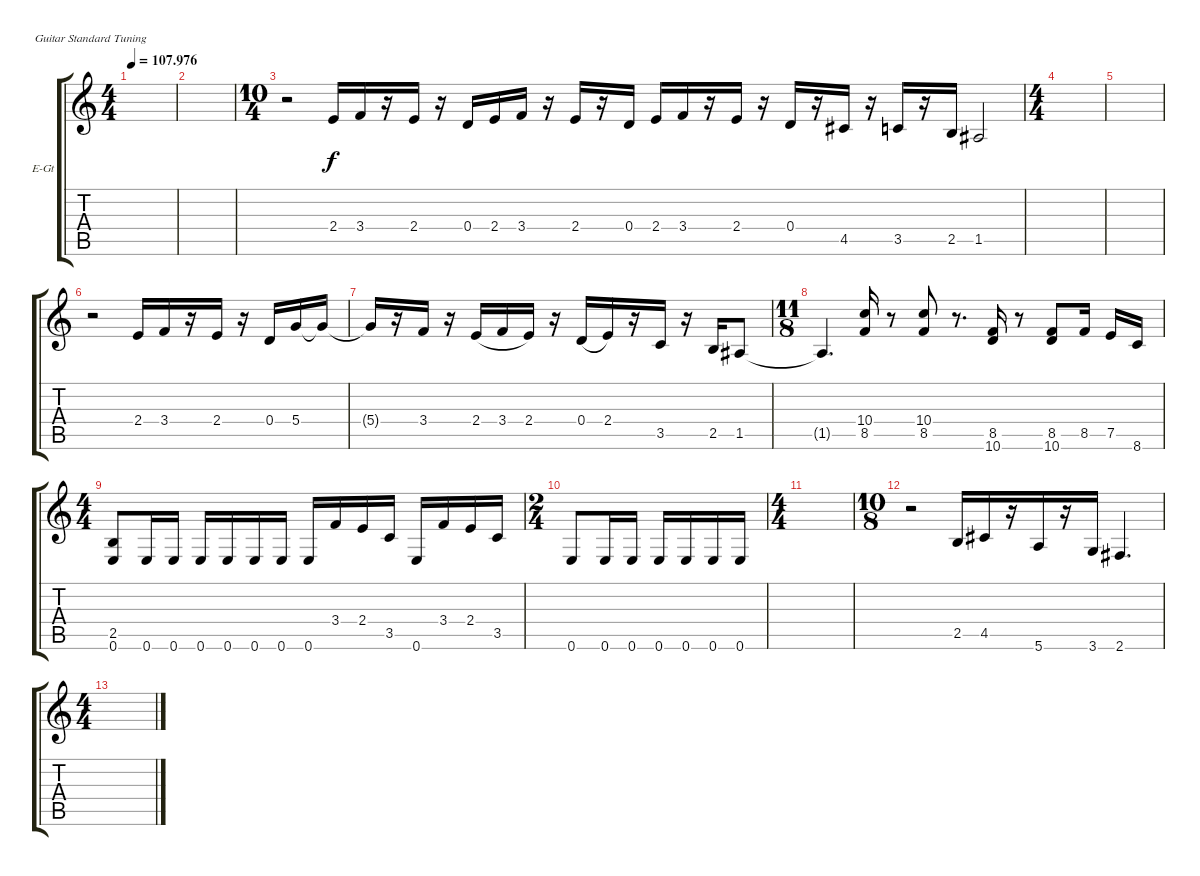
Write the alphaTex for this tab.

\defaultSystemsLayout 4
\bracketExtendMode groupsimilarinstruments
\firstSystemTrackNameOrientation horizontal
\otherSystemsTrackNameOrientation horizontal
\track ("Electric Guitar" "E-Gt") {instrument overdrivenguitar}
\staff {score tabs}
\tuning (E4 B3 G3 D3 A2 E2)
\ts (4 4)
\tempo
107.976
\accidentals auto
\clef g2
\ottava regular
\simile none
\scale
0.333333
\ks c
|
|
\ts (10 4)
r.2 2.4.16 3.4.16 r.16 2.4.16 r.16 0.4.16 2.4.16 3.4.16 r.16 2.4.16 r.16 0.4.16 2.4.16 3.4.16 r.16 2.4.16 r.16 0.4.16 r.16 4.5.16 r.16 3.5.16 r.16 2.5.16 1.5.2 |
\ts (4 4)
|
|
r.2 2.4.16 3.4.16 r.16 2.4.16 r.16 0.4.16 5.4.16 5.4{t}.16 |
5.4{t}.16 r.16 3.4.16 r.16 2.4.16{legatoorigin} 3.4.16{legatoorigin} 2.4.16 r.16 0.4.16{legatoorigin} 2.4.16 r.16 3.5.16 r.16 2.5.16 1.5.8 |
\ts (11 8)
1.5{t}.4{d} (8.5 10.4).16 r.8 (10.4 8.5).8 r.8{d} (10.6 8.5).16 r.8 (8.5 10.6).8 8.5.16 7.5.16 8.6.16 |
\ts (4 4)
(2.5 0.6).8 0.6.16 0.6.16 0.6.16 0.6.16 0.6.16 0.6.16 0.6.16 3.4.16 2.4.16 3.5.16 0.6.16 3.4.16 2.4.16 3.5.16 |
\ts (2 4)
0.6.8 0.6.16 0.6.16 0.6.16 0.6.16 0.6.16 0.6.16 |
\ts (4 4)
|
\ts (10 8)
r.2 2.5.16 4.5.16 r.16 5.6.16 r.16 3.6.16 2.6.4{d} |
\ts (4 4)
